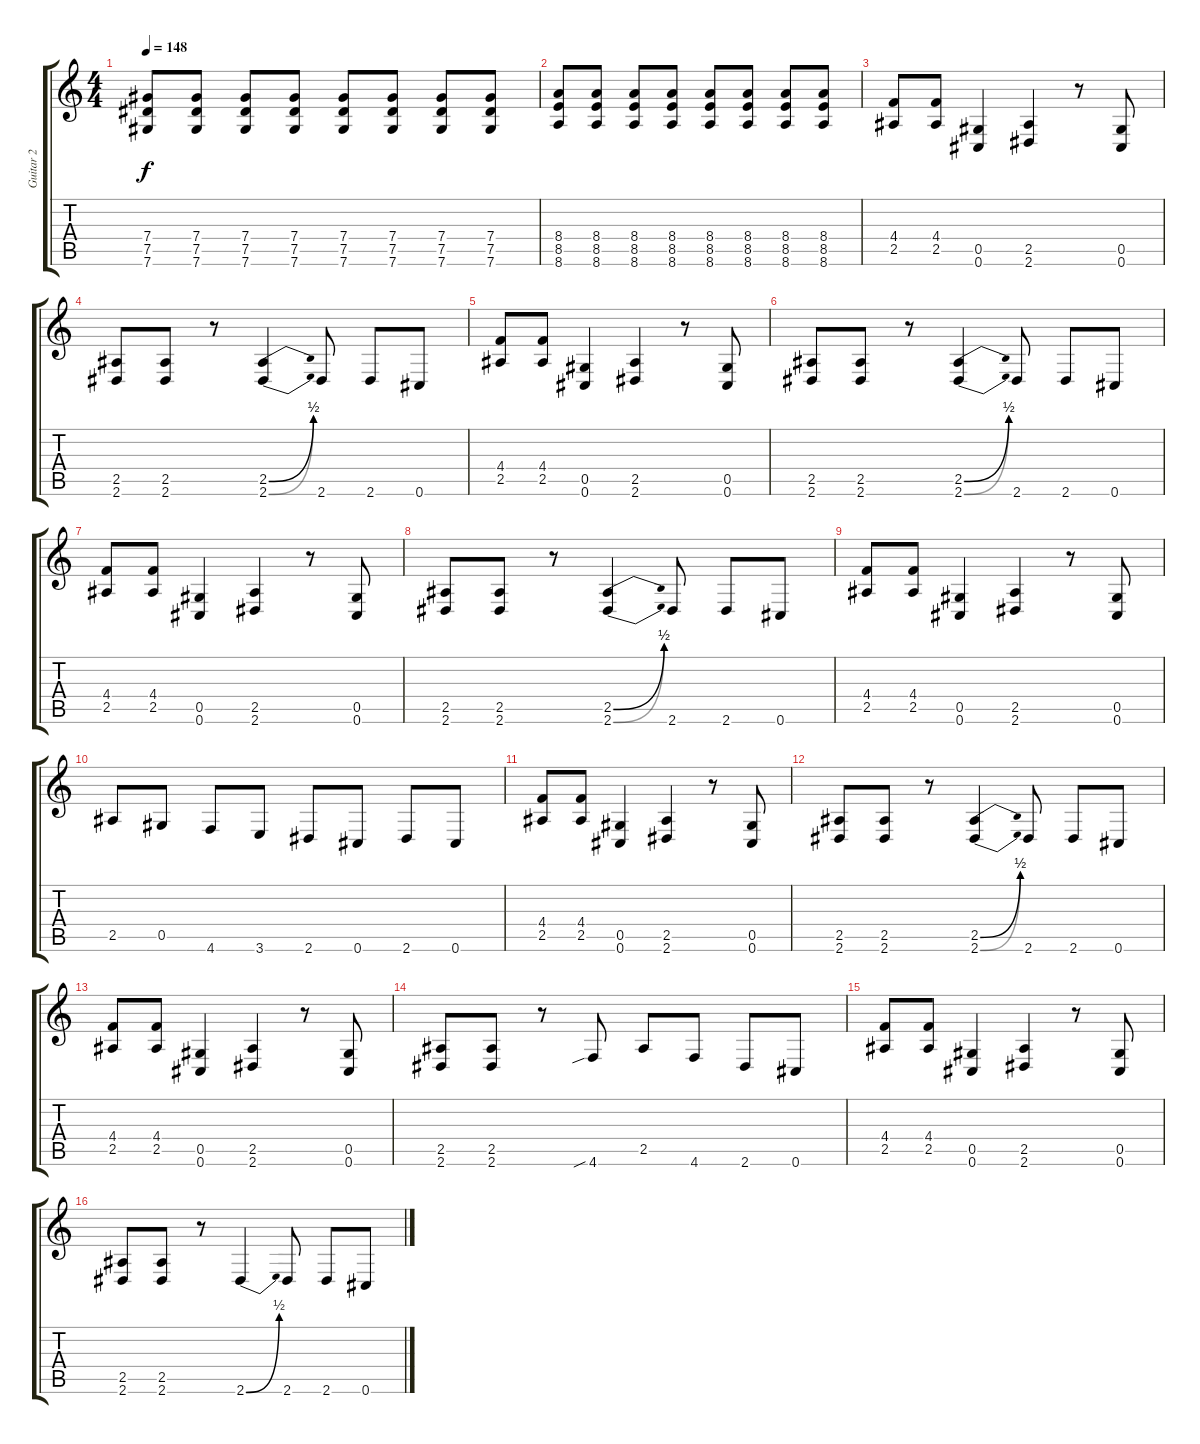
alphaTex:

\track ("Guitar 2" "Guitar 2") {instrument distortionguitar}
\staff {score tabs}
\tuning (Eb4 Bb3 Gb3 Db3 Ab2 Db2) {hide}
\ts (4 4)
\tempo 148
\clef g2
\ks c
(7.4 7.5 7.6).8{dy f} (7.4 7.5 7.6).8 (7.4 7.5 7.6).8 (7.4 7.5 7.6).8 (7.4 7.5 7.6).8 (7.4 7.5 7.6).8 (7.4 7.5 7.6).8 (7.4 7.5 7.6).8 |
(8.4 8.5 8.6).8 (8.4 8.5 8.6).8 (8.4 8.5 8.6).8 (8.4 8.5 8.6).8 (8.4 8.5 8.6).8 (8.4 8.5 8.6).8 (8.4 8.5 8.6).8 (8.4 8.5 8.6).8 |
(4.4 2.5).8 (4.4 2.5).8 (0.5 0.6).4 (2.5 2.6).4 r.8 (0.5 0.6).8 |
(2.5 2.6).8 (2.5 2.6).8 r.8 (2.5{be (bend 0 0 60 2)} 2.6{be (bend 0 0 60 2)}).4 2.6.8 2.6.8 0.6.8 |
(4.4 2.5).8 (4.4 2.5).8 (0.5 0.6).4 (2.5 2.6).4 r.8 (0.5 0.6).8 |
(2.5 2.6).8 (2.5 2.6).8 r.8 (2.5{be (bend 0 0 60 2)} 2.6{be (bend 0 0 60 2)}).4 2.6.8 2.6.8 0.6.8 |
(4.4 2.5).8 (4.4 2.5).8 (0.5 0.6).4 (2.5 2.6).4 r.8 (0.5 0.6).8 |
(2.5 2.6).8 (2.5 2.6).8 r.8 (2.5{be (bend 0 0 60 2)} 2.6{be (bend 0 0 60 2)}).4 2.6.8 2.6.8 0.6.8 |
(4.4 2.5).8 (4.4 2.5).8 (0.5 0.6).4 (2.5 2.6).4 r.8 (0.5 0.6).8 |
2.5.8 0.5.8 4.6.8 3.6.8 2.6.8 0.6.8 2.6.8 0.6.8 |
(4.4 2.5).8 (4.4 2.5).8 (0.5 0.6).4 (2.5 2.6).4 r.8 (0.5 0.6).8 |
(2.5 2.6).8 (2.5 2.6).8 r.8 (2.5{be (bend 0 0 60 2)} 2.6{be (bend 0 0 60 2)}).4 2.6.8 2.6.8 0.6.8 |
(4.4 2.5).8 (4.4 2.5).8 (0.5 0.6).4 (2.5 2.6).4 r.8 (0.5 0.6).8 |
(2.5 2.6).8 (2.5 2.6).8 r.8 4.6{sib}.8 2.5.8 4.6.8 2.6.8 0.6.8 |
(4.4 2.5).8 (4.4 2.5).8 (0.5 0.6).4 (2.5 2.6).4 r.8 (0.5 0.6).8 |
(2.5 2.6).8 (2.5 2.6).8 r.8 2.6{be (bend 0 0 60 2)}.4 2.6.8 2.6.8 0.6.8
